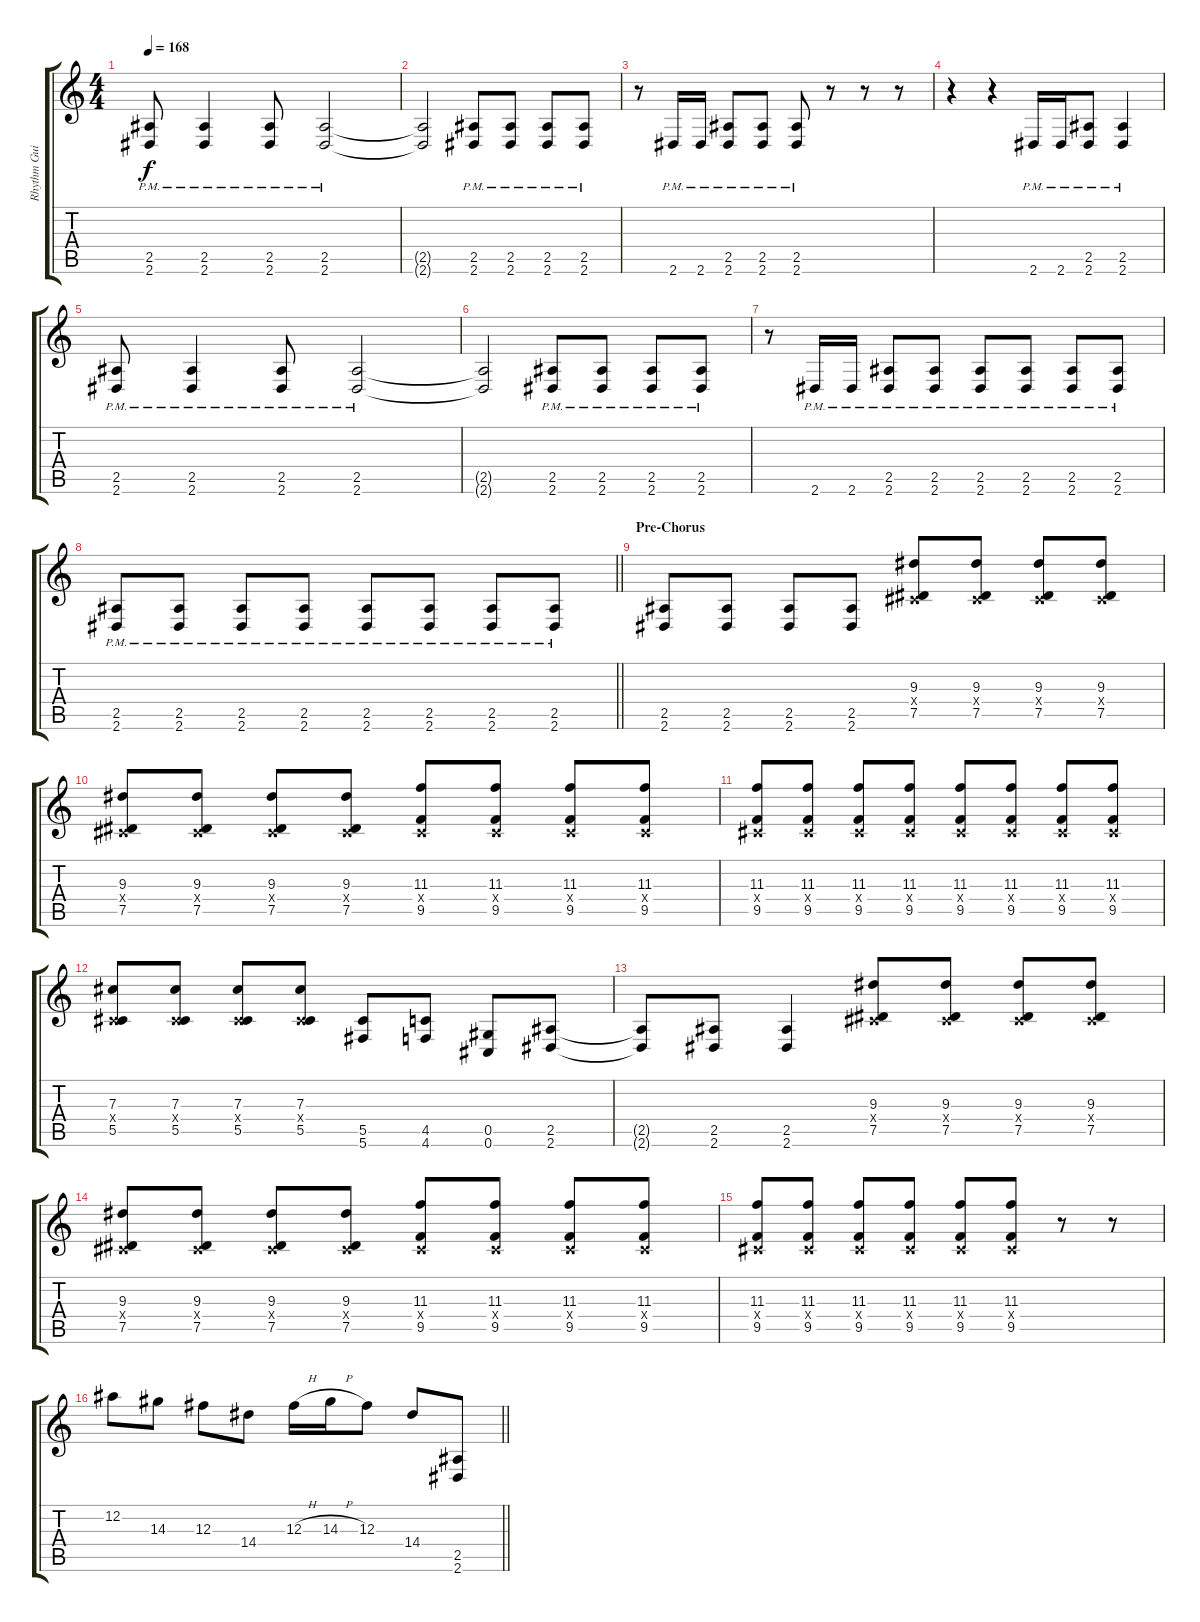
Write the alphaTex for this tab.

\track ("Rhythm Guitar" "Rhythm Gui") {instrument overdrivenguitar}
\staff {score tabs}
\tuning (Eb4 Bb3 Gb3 Db3 Ab2 Db2) {hide}
\ts (4 4)
\section ("" "")
\tempo 168
\clef g2
\ks c
(2.5{pm} 2.6{pm}).8{dy f} (2.5{pm} 2.6{pm}).4 (2.5{pm} 2.6{pm}).8 (2.5{pm} 2.6{pm}).2 |
(2.5{t} 2.6{t}).2 (2.5{pm} 2.6{pm}).8 (2.5{pm} 2.6{pm}).8 (2.5{pm} 2.6{pm}).8 (2.5{pm} 2.6{pm}).8 |
r.8 2.6{pm}.16 2.6{pm}.16 (2.5{pm} 2.6{pm}).8 (2.5{pm} 2.6{pm}).8 (2.5{pm} 2.6{pm}).8 r.8 r.8 r.8 |
r.4 r.4 2.6{pm}.16 2.6{pm}.16 (2.5{pm} 2.6{pm}).8 (2.5{pm} 2.6{pm}).4 |
(2.5{pm} 2.6{pm}).8 (2.5{pm} 2.6{pm}).4 (2.5{pm} 2.6{pm}).8 (2.5{pm} 2.6{pm}).2 |
(2.5{t} 2.6{t}).2 (2.5{pm} 2.6{pm}).8 (2.5{pm} 2.6{pm}).8 (2.5{pm} 2.6{pm}).8 (2.5{pm} 2.6{pm}).8 |
r.8 2.6{pm}.16 2.6{pm}.16 (2.5{pm} 2.6{pm}).8 (2.5{pm} 2.6{pm}).8 (2.5{pm} 2.6{pm}).8 (2.5{pm} 2.6{pm}).8 (2.5{pm} 2.6{pm}).8 (2.5{pm} 2.6{pm}).8 |
\barLineRight lightlight
(2.5{pm} 2.6{pm}).8 (2.5{pm} 2.6{pm}).8 (2.5{pm} 2.6{pm}).8 (2.5{pm} 2.6{pm}).8 (2.5{pm} 2.6{pm}).8 (2.5{pm} 2.6{pm}).8 (2.5{pm} 2.6{pm}).8 (2.5{pm} 2.6{pm}).8 |
\section ("" "Pre-Chorus")
(2.5 2.6).8 (2.5 2.6).8 (2.5 2.6).8 (2.5 2.6).8 (9.3 0.4{x} 7.5).8 (9.3 0.4{x} 7.5).8 (9.3 0.4{x} 7.5).8 (9.3 0.4{x} 7.5).8 |
(9.3 0.4{x} 7.5).8 (9.3 0.4{x} 7.5).8 (9.3 0.4{x} 7.5).8 (9.3 0.4{x} 7.5).8 (11.3 0.4{x} 9.5).8 (11.3 0.4{x} 9.5).8 (11.3 0.4{x} 9.5).8 (11.3 0.4{x} 9.5).8 |
(11.3 0.4{x} 9.5).8 (11.3 0.4{x} 9.5).8 (11.3 0.4{x} 9.5).8 (11.3 0.4{x} 9.5).8 (11.3 0.4{x} 9.5).8 (11.3 0.4{x} 9.5).8 (11.3 0.4{x} 9.5).8 (11.3 0.4{x} 9.5).8 |
(7.3 0.4{x} 5.5).8 (7.3 0.4{x} 5.5).8 (7.3 0.4{x} 5.5).8 (7.3 0.4{x} 5.5).8 (5.5 5.6).8 (4.5 4.6).8 (0.5 0.6).8 (2.5 2.6).8 |
(2.5{t} 2.6{t}).8 (2.5 2.6).8 (2.5 2.6).4 (9.3 0.4{x} 7.5).8 (9.3 0.4{x} 7.5).8 (9.3 0.4{x} 7.5).8 (9.3 0.4{x} 7.5).8 |
(9.3 0.4{x} 7.5).8 (9.3 0.4{x} 7.5).8 (9.3 0.4{x} 7.5).8 (9.3 0.4{x} 7.5).8 (11.3 0.4{x} 9.5).8 (11.3 0.4{x} 9.5).8 (11.3 0.4{x} 9.5).8 (11.3 0.4{x} 9.5).8 |
(11.3 0.4{x} 9.5).8 (11.3 0.4{x} 9.5).8 (11.3 0.4{x} 9.5).8 (11.3 0.4{x} 9.5).8 (11.3 0.4{x} 9.5).8 (11.3 0.4{x} 9.5).8 r.8 r.8 |
\barLineRight lightlight
12.2.8 14.3.8 12.3.8 14.4.8 12.3{h}.16 14.3{h}.16 12.3.8 14.4.8 (2.5 2.6).8
